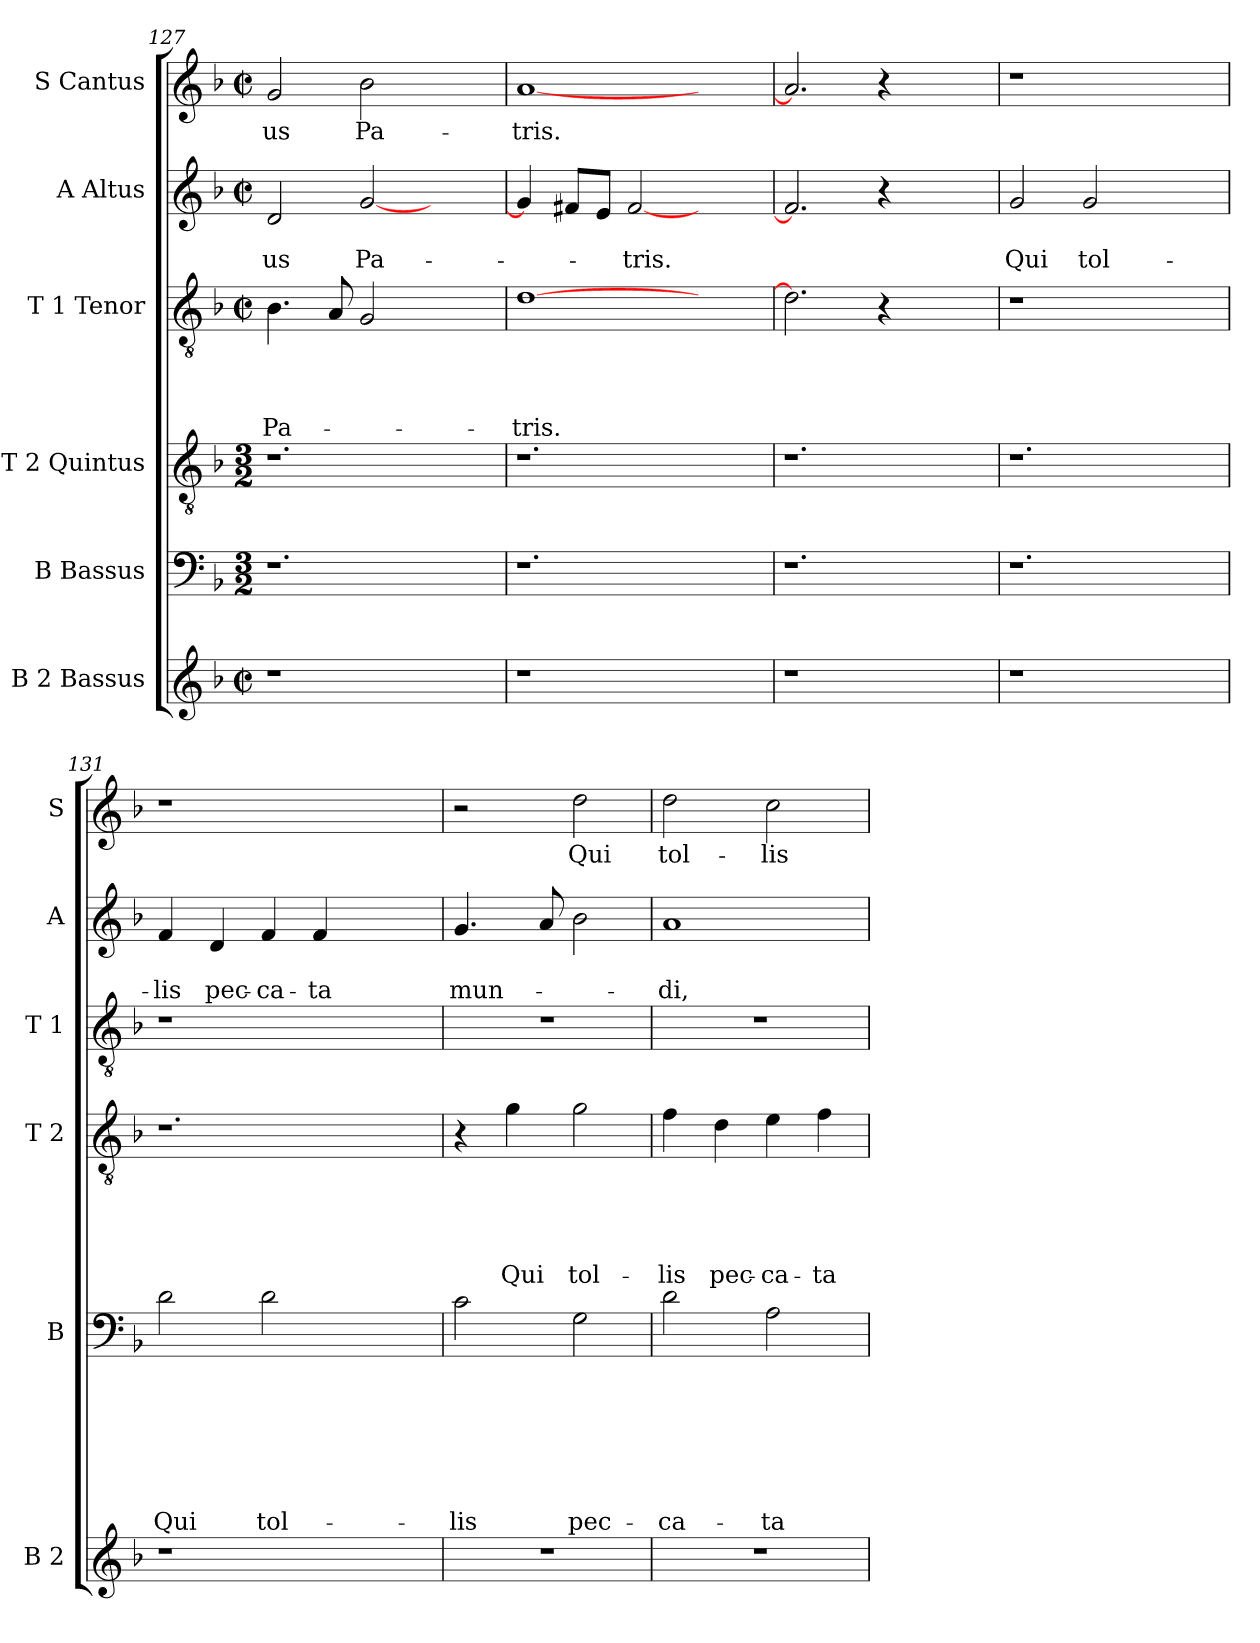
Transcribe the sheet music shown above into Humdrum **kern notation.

**kern	**kern	**text	**text	**text	**text	**text	**text	**text	**kern	**text	**text	**text	**text	**text	**kern	**text	**text	**text	**text	**kern	**text	**text	**kern	**text
*part6	*part5	*part5	*part5	*part5	*part5	*part5	*part5	*part5	*part4	*part4	*part4	*part4	*part4	*part4	*part3	*part3	*part3	*part3	*part3	*part2	*part2	*part2	*part1	*part1
*staff6	*staff5	*staff5	*staff5	*staff5	*staff5	*staff5	*staff5	*staff5	*staff4	*staff4	*staff4	*staff4	*staff4	*staff4	*staff3	*staff3	*staff3	*staff3	*staff3	*staff2	*staff2	*staff2	*staff1	*staff1
*I"B 2 Bassus	*I"B Bassus	*	*	*	*	*	*	*	*I"T 2 Quintus	*	*	*	*	*	*I"T 1 Tenor	*	*	*	*	*I"A Altus	*	*	*I"S Cantus	*
*I'B 2	*I'B	*	*	*	*	*	*	*	*I'T 2	*	*	*	*	*	*I'T 1	*	*	*	*	*I'A	*	*	*I'S	*
*clefG2	*clefF4	*	*	*	*	*	*	*	*clefGv2	*	*	*	*	*	*clefGv2	*	*	*	*	*clefG2	*	*	*clefG2	*
*k[b-]	*k[b-]	*	*	*	*	*	*	*	*k[b-]	*	*	*	*	*	*k[b-]	*	*	*	*	*k[b-]	*	*	*k[b-]	*
*F:	*F:	*	*	*	*	*	*	*	*F:	*	*	*	*	*	*F:	*	*	*	*	*F:	*	*	*F:	*
*M2/2	*M3/2	*	*	*	*	*	*	*	*M3/2	*	*	*	*	*	*M2/2	*	*	*	*	*M2/2	*	*	*M2/2	*
*met(c|)	*	*	*	*	*	*	*	*	*	*	*	*	*	*	*met(c|)	*	*	*	*	*met(c|)	*	*	*met(c|)	*
=127	=127	=127	=127	=127	=127	=127	=127	=127	=127	=127	=127	=127	=127	=127	=127	=127	=127	=127	=127	=127	=127	=127	=127	=127
!	!	!	!	!	!	!	!	!	!	!	!	!	!	!	!	!	!	!	!LO:LY:b	!	!	!LO:LY:b	!	!LO:LY:b
1r	1.r	.	.	.	.	.	.	.	1.r	.	.	.	.	.	4.B-\	.	.	.	Pa-	2d/	.	-us	2g/	-us
.	.	.	.	.	.	.	.	.	.	.	.	.	.	.	8A/	.	.	.	.	.	.	.	.	.
!	!	!	!	!	!	!	!	!	!	!	!	!	!	!	!	!	!	!	!	!	!	!LO:LY:b	!	!LO:LY:b
.	.	.	.	.	.	.	.	.	.	.	.	.	.	.	2G/	.	.	.	.	[<2g/	.	Pa-	2b-\	Pa-
2ryy	.	.	.	.	.	.	.	.	.	.	.	.	.	.	2ryy	.	.	.	.	2ryy	.	.	2ryy	.
=128	=128	=128	=128	=128	=128	=128	=128	=128	=128	=128	=128	=128	=128	=128	=128	=128	=128	=128	=128	=128	=128	=128	=128	=128
!	!	!	!	!	!	!	!	!	!	!	!	!	!	!	!	!	!	!	!LO:LY:b	!	!	!	!	!LO:LY:b
1r	1.r	.	.	.	.	.	.	.	1.r	.	.	.	.	.	[>1d	.	.	.	-tris.	4g/]	.	.	[<1a	-tris.
.	.	.	.	.	.	.	.	.	.	.	.	.	.	.	.	.	.	.	.	8f#X/L	.	.	.	.
.	.	.	.	.	.	.	.	.	.	.	.	.	.	.	.	.	.	.	.	8e/J	.	.	.	.
!	!	!	!	!	!	!	!	!	!	!	!	!	!	!	!	!	!	!	!	!	!	!LO:LY:b	!	!
.	.	.	.	.	.	.	.	.	.	.	.	.	.	.	.	.	.	.	.	[<2f#/	.	-tris.	.	.
2ryy	.	.	.	.	.	.	.	.	.	.	.	.	.	.	2ryy	.	.	.	.	2ryy	.	.	2ryy	.
=129	=129	=129	=129	=129	=129	=129	=129	=129	=129	=129	=129	=129	=129	=129	=129	=129	=129	=129	=129	=129	=129	=129	=129	=129
1r	1.r	.	.	.	.	.	.	.	1.r	.	.	.	.	.	2.d\]	.	.	.	.	2.f#/]	.	.	2.a/]	.
.	.	.	.	.	.	.	.	.	.	.	.	.	.	.	4r	.	.	.	.	4r	.	.	4r	.
2ryy	.	.	.	.	.	.	.	.	.	.	.	.	.	.	2ryy	.	.	.	.	2ryy	.	.	2ryy	.
!!LO:PB:g=z
=130	=130	=130	=130	=130	=130	=130	=130	=130	=130	=130	=130	=130	=130	=130	=130	=130	=130	=130	=130	=130	=130	=130	=130	=130
!	!	!	!	!	!	!	!	!	!	!	!	!	!	!	!	!	!	!	!	!	!	!LO:LY:b	!	!
1r	1.r	.	.	.	.	.	.	.	1.r	.	.	.	.	.	1r	.	.	.	.	2g/	.	Qui	1r	.
!	!	!	!	!	!	!	!	!	!	!	!	!	!	!	!	!	!	!	!	!	!	!LO:LY:b	!	!
.	.	.	.	.	.	.	.	.	.	.	.	.	.	.	.	.	.	.	.	2g/	.	tol-	.	.
2ryy	.	.	.	.	.	.	.	.	.	.	.	.	.	.	2ryy	.	.	.	.	2ryy	.	.	2ryy	.
=131	=131	=131	=131	=131	=131	=131	=131	=131	=131	=131	=131	=131	=131	=131	=131	=131	=131	=131	=131	=131	=131	=131	=131	=131
!	!	!	!	!	!	!	!	!LO:LY:b	!	!	!	!	!	!	!	!	!	!	!	!	!	!LO:LY:b	!	!
1r	2d\	.	.	.	.	.	.	Qui	1.r	.	.	.	.	.	1r	.	.	.	.	4f/	.	-lis	1r	.
!	!	!	!	!	!	!	!	!	!	!	!	!	!	!	!	!	!	!	!	!	!	!LO:LY:b	!	!
.	.	.	.	.	.	.	.	.	.	.	.	.	.	.	.	.	.	.	.	4d/	.	pec-	.	.
!	!	!	!	!	!	!	!	!LO:LY:b	!	!	!	!	!	!	!	!	!	!	!	!	!	!LO:LY:b	!	!
.	2d\	.	.	.	.	.	.	tol-	.	.	.	.	.	.	.	.	.	.	.	4f/	.	-ca-	.	.
!	!	!	!	!	!	!	!	!	!	!	!	!	!	!	!	!	!	!	!	!	!	!LO:LY:b	!	!
.	.	.	.	.	.	.	.	.	.	.	.	.	.	.	.	.	.	.	.	4f/	.	-ta	.	.
2ryy	2ryy	.	.	.	.	.	.	.	.	.	.	.	.	.	2ryy	.	.	.	.	2ryy	.	.	2ryy	.
=132	=132	=132	=132	=132	=132	=132	=132	=132	=132	=132	=132	=132	=132	=132	=132	=132	=132	=132	=132	=132	=132	=132	=132	=132
!	!	!	!	!	!	!	!	!LO:LY:b	!	!	!	!	!	!	!	!	!	!	!	!	!	!LO:LY:b	!	!
1r	2c\	.	.	.	.	.	.	-lis	4r	.	.	.	.	.	1r	.	.	.	.	4.g/	.	mun-	2r	.
!	!	!	!	!	!	!	!	!	!	!	!	!	!	!LO:LY:b	!	!	!	!	!	!	!	!	!	!
.	.	.	.	.	.	.	.	.	4g\	.	.	.	.	Qui	.	.	.	.	.	.	.	.	.	.
.	.	.	.	.	.	.	.	.	.	.	.	.	.	.	.	.	.	.	.	8a/	.	.	.	.
!	!	!	!	!	!	!	!	!LO:LY:b	!	!	!	!	!	!LO:LY:b	!	!	!	!	!	!	!	!	!	!LO:LY:b
.	2G\	.	.	.	.	.	.	pec-	2g\	.	.	.	.	tol-	.	.	.	.	.	2b-\	.	.	2dd\	Qui
=133	=133	=133	=133	=133	=133	=133	=133	=133	=133	=133	=133	=133	=133	=133	=133	=133	=133	=133	=133	=133	=133	=133	=133	=133
!	!	!	!	!	!	!	!	!LO:LY:b	!	!	!	!	!	!LO:LY:b	!	!	!	!	!	!	!	!LO:LY:b	!	!LO:LY:b
1r	2d\	.	.	.	.	.	.	-ca-	4f\	.	.	.	.	-lis	1r	.	.	.	.	1a	.	-di,	2dd\	tol-
!	!	!	!	!	!	!	!	!	!	!	!	!	!	!LO:LY:b	!	!	!	!	!	!	!	!	!	!
.	.	.	.	.	.	.	.	.	4d\	.	.	.	.	pec-	.	.	.	.	.	.	.	.	.	.
!	!	!	!	!	!	!	!	!LO:LY:b	!	!	!	!	!	!LO:LY:b	!	!	!	!	!	!	!	!	!	!LO:LY:b
.	2A\	.	.	.	.	.	.	-ta	4e\	.	.	.	.	-ca-	.	.	.	.	.	.	.	.	2cc\	-lis
!	!	!	!	!	!	!	!	!	!	!	!	!	!	!LO:LY:b	!	!	!	!	!	!	!	!	!	!
.	.	.	.	.	.	.	.	.	4f\	.	.	.	.	-ta	.	.	.	.	.	.	.	.	.	.
=	=	=	=	=	=	=	=	=	=	=	=	=	=	=	=	=	=	=	=	=	=	=	=	=
*-	*-	*-	*-	*-	*-	*-	*-	*-	*-	*-	*-	*-	*-	*-	*-	*-	*-	*-	*-	*-	*-	*-	*-	*-
